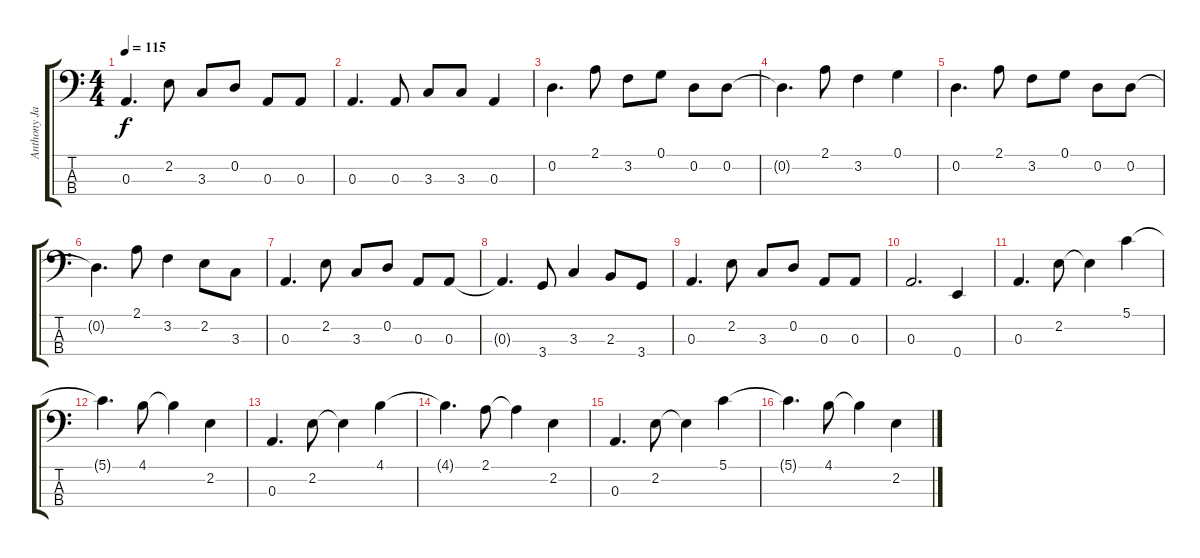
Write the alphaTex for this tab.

\track ("Anthony Jackson" "Anthony Ja") {instrument electricbassfinger}
\staff {score tabs}
\tuning (G2 D2 A1 E1) {hide}
\ts (4 4)
\tempo 115
\clef f4
\ks c
0.3.4{d dy f} 2.2.8 3.3.8 0.2.8 0.3.8 0.3.8 |
0.3.4{d} 0.3.8 3.3.8 3.3.8 0.3.4 |
0.2.4{d} 2.1.8 3.2.8 0.1.8 0.2.8 0.2.8 |
0.2{t}.4{d} 2.1.8 3.2.4 0.1.4 |
0.2.4{d} 2.1.8 3.2.8 0.1.8 0.2.8 0.2.8 |
0.2{t}.4{d} 2.1.8 3.2.4 2.2.8 3.3.8 |
0.3.4{d} 2.2.8 3.3.8 0.2.8 0.3.8 0.3.8 |
0.3{t}.4{d} 3.4.8 3.3.4 2.3.8 3.4.8 |
0.3.4{d} 2.2.8 3.3.8 0.2.8 0.3.8 0.3.8 |
0.3.2{d} 0.4.4 |
0.3.4{d} 2.2.8 2.2{t}.4 5.1.4 |
5.1{t}.4{d} 4.1.8 4.1{t}.4 2.2.4 |
0.3.4{d} 2.2.8 2.2{t}.4 4.1.4 |
4.1{t}.4{d} 2.1.8 2.1{t}.4 2.2.4 |
0.3.4{d} 2.2.8 2.2{t}.4 5.1.4 |
5.1{t}.4{d} 4.1.8 4.1{t}.4 2.2.4
